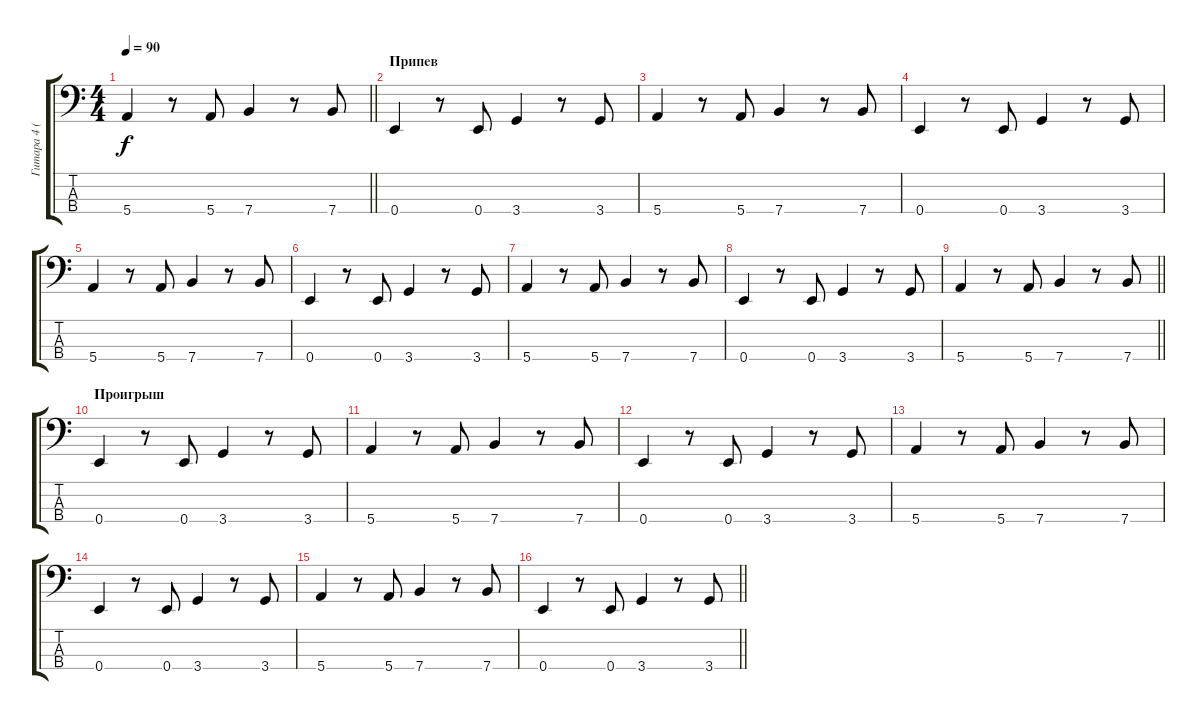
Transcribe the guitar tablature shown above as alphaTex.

\track ("Гитара 4 (бас)" "Гитара 4 (") {instrument electricbassfinger}
\staff {score tabs}
\tuning (G2 D2 A1 E1) {hide}
\ts (4 4)
\tempo 90
\clef f4
\barLineRight lightlight
\ks c
5.4.4{dy f} r.8 5.4.8 7.4.4 r.8 7.4.8 |
\section ("" "Припев")
0.4.4 r.8 0.4.8 3.4.4 r.8 3.4.8 |
5.4.4 r.8 5.4.8 7.4.4 r.8 7.4.8 |
0.4.4 r.8 0.4.8 3.4.4 r.8 3.4.8 |
5.4.4 r.8 5.4.8 7.4.4 r.8 7.4.8 |
0.4.4 r.8 0.4.8 3.4.4 r.8 3.4.8 |
5.4.4 r.8 5.4.8 7.4.4 r.8 7.4.8 |
0.4.4 r.8 0.4.8 3.4.4 r.8 3.4.8 |
\barLineRight lightlight
5.4.4 r.8 5.4.8 7.4.4 r.8 7.4.8 |
\section ("" "Проигрыш")
0.4.4 r.8 0.4.8 3.4.4 r.8 3.4.8 |
5.4.4 r.8 5.4.8 7.4.4 r.8 7.4.8 |
0.4.4 r.8 0.4.8 3.4.4 r.8 3.4.8 |
5.4.4 r.8 5.4.8 7.4.4 r.8 7.4.8 |
0.4.4 r.8 0.4.8 3.4.4 r.8 3.4.8 |
5.4.4 r.8 5.4.8 7.4.4 r.8 7.4.8 |
\barLineRight lightlight
0.4.4 r.8 0.4.8 3.4.4 r.8 3.4.8
